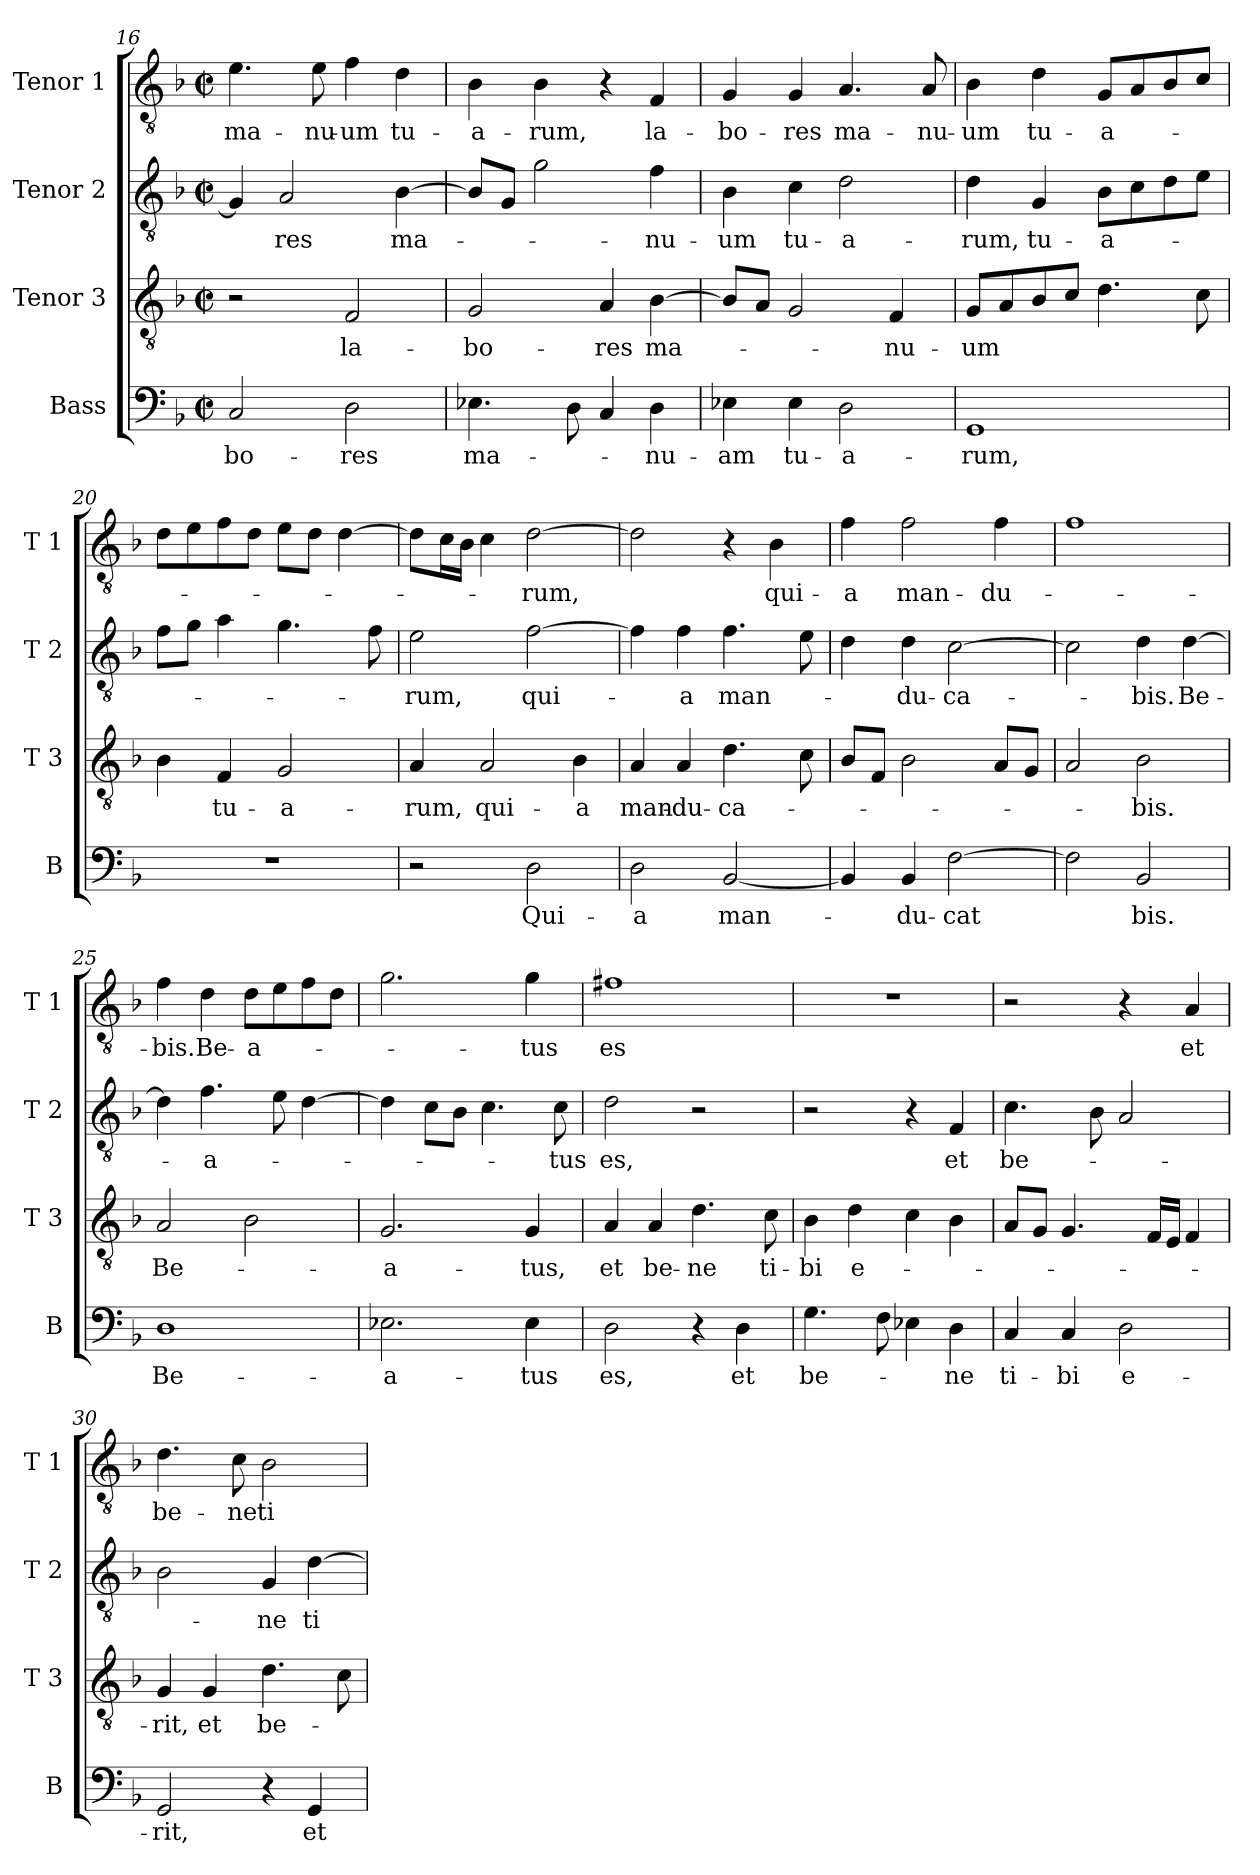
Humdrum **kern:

**kern	**text	**kern	**text	**kern	**text	**kern	**text
*part4	*part4	*part3	*part3	*part2	*part2	*part1	*part1
*staff4	*staff4	*staff3	*staff3	*staff2	*staff2	*staff1	*staff1
*I"Bass	*	*I"Tenor 3	*	*I"Tenor 2	*	*I"Tenor 1	*
*I'B	*	*I'T 3	*	*I'T 2	*	*I'T 1	*
*clefF4	*	*clefGv2	*	*clefGv2	*	*clefGv2	*
*k[b-]	*	*k[b-]	*	*k[b-]	*	*k[b-]	*
*F:	*	*F:	*	*F:	*	*F:	*
*M2/2	*	*M2/2	*	*M2/2	*	*M2/2	*
*met(c|)	*	*met(c|)	*	*met(c|)	*	*met(c|)	*
=16	=16	=16	=16	=16	=16	=16	=16
!	!LO:LY:b	!	!	!	!	!	!LO:LY:b
2C/	-bo-	2r	.	4G/]	.	4.e\	ma-
!	!	!	!	!	!LO:LY:b	!	!
.	.	.	.	2A/	-res	.	.
!	!	!	!	!	!	!	!LO:LY:b
.	.	.	.	.	.	8e\	-nu-
!	!LO:LY:b	!	!LO:LY:b	!	!	!	!LO:LY:b
2D\	-res	2F/	la-	.	.	4f\	-um
!	!	!	!	!	!LO:LY:b	!	!LO:LY:b
.	.	.	.	[4B-\	ma-	4d\	tu-
=17	=17	=17	=17	=17	=17	=17	=17
!	!LO:LY:b	!	!LO:LY:b	!	!	!	!LO:LY:b
4.E-X\	ma-	2G/	-bo-	8B-/L]	.	4B-\	-a-
.	.	.	.	8G/J	.	.	.
!	!	!	!	!	!	!	!LO:LY:b
.	.	.	.	2g\	.	4B-\	-rum,
8D\	.	.	.	.	.	.	.
!	!	!	!LO:LY:b	!	!	!	!
4C/	.	4A/	-res	.	.	4r	.
!	!LO:LY:b	!	!LO:LY:b	!	!LO:LY:b	!	!LO:LY:b
4D\	-nu-	[4B-\	ma-	4f\	-nu-	4F/	la-
=18	=18	=18	=18	=18	=18	=18	=18
!	!LO:LY:b	!	!	!	!LO:LY:b	!	!LO:LY:b
4E-X\	-am	8B-/L]	.	4B-\	-um	4G/	-bo-
.	.	8A/J	.	.	.	.	.
!	!LO:LY:b	!	!	!	!LO:LY:b	!	!LO:LY:b
4E-\	tu-	2G/	.	4c\	tu-	4G/	-res
!	!LO:LY:b	!	!	!	!LO:LY:b	!	!LO:LY:b
2D\	-a-	.	.	2d\	-a-	4.A/	ma-
!	!	!	!LO:LY:b	!	!	!	!
.	.	4F/	-nu-	.	.	.	.
!	!	!	!	!	!	!	!LO:LY:b
.	.	.	.	.	.	8A/	-nu-
!!LO:PB:g=z
=19	=19	=19	=19	=19	=19	=19	=19
!	!LO:LY:b	!	!LO:LY:b	!	!LO:LY:b	!	!LO:LY:b
1GG	-rum,	8G/L	-um	4d\	-rum,	4B-\	-um
.	.	8A/	.	.	.	.	.
!	!	!	!	!	!LO:LY:b	!	!LO:LY:b
.	.	8B-/	.	4G/	tu-	4d\	tu-
.	.	8c/J	.	.	.	.	.
!	!	!	!	!	!LO:LY:b	!	!LO:LY:b
.	.	4.d\	.	8B-\L	-a-	8G/L	-a-
.	.	.	.	8c\	.	8A/	.
.	.	.	.	8d\	.	8B-/	.
.	.	8c\	.	8e\J	.	8c/J	.
=20	=20	=20	=20	=20	=20	=20	=20
1r	.	4B-\	.	8f\L	.	8d\L	.
.	.	.	.	8g\J	.	8e\	.
!	!	!	!LO:LY:b	!	!	!	!
.	.	4F/	tu-	4a\	.	8f\	.
.	.	.	.	.	.	8d\J	.
!	!	!	!LO:LY:b	!	!	!	!
.	.	2G/	-a-	4.g\	.	8e\L	.
.	.	.	.	.	.	8d\J	.
.	.	.	.	.	.	[4d\	.
.	.	.	.	8f\	.	.	.
=21	=21	=21	=21	=21	=21	=21	=21
!	!	!	!LO:LY:b	!	!LO:LY:b	!	!
2r	.	4A/	-rum,	2e\	-rum,	8d\L]	.
.	.	.	.	.	.	16c\L	.
.	.	.	.	.	.	16B-\JJ	.
!	!	!	!LO:LY:b	!	!	!	!
.	.	2A/	qui-	.	.	4c\	.
!	!LO:LY:b	!	!	!	!LO:LY:b	!	!LO:LY:b
2D\	Qui-	.	.	[2f\	qui-	[2d\	-rum,
!	!	!	!LO:LY:b	!	!	!	!
.	.	4B-\	-a	.	.	.	.
=22	=22	=22	=22	=22	=22	=22	=22
!	!LO:LY:b	!	!LO:LY:b	!	!	!	!
2D\	-a	4A/	man-	4f\]	.	2d\]	.
!	!	!	!LO:LY:b	!	!LO:LY:b	!	!
.	.	4A/	-du-	4f\	-a	.	.
!	!LO:LY:b	!	!LO:LY:b	!	!LO:LY:b	!	!
[2BB-/	man-	4.d\	-ca-	4.f\	man-	4r	.
!	!	!	!	!	!	!	!LO:LY:b
.	.	.	.	.	.	4B-\	qui-
.	.	8c\	.	8e\	.	.	.
=23	=23	=23	=23	=23	=23	=23	=23
!	!	!	!	!	!	!	!LO:LY:b
4BB-/]	.	8B-/L	.	4d\	.	4f\	-a
.	.	8F/J	.	.	.	.	.
!	!LO:LY:b	!	!	!	!LO:LY:b	!	!LO:LY:b
4BB-/	-du-	2B-\	.	4d\	-du-	2f\	man-
!	!LO:LY:b	!	!	!	!LO:LY:b	!	!
[2F\	-cat	.	.	[2c\	-ca-	.	.
!	!	!	!	!	!	!	!LO:LY:b
.	.	8A/L	.	.	.	4f\	-du-
.	.	8G/J	.	.	.	.	.
=24	=24	=24	=24	=24	=24	=24	=24
2F\]	.	2A/	.	2c\]	.	1f	.
!	!LO:LY:b	!	!LO:LY:b	!	!LO:LY:b	!	!
2BB-/	bis.	2B-\	-bis.	4d\	-bis.	.	.
!	!	!	!	!	!LO:LY:b	!	!
.	.	.	.	[4d\	Be-	.	.
!!LO:LB:g=z
=25	=25	=25	=25	=25	=25	=25	=25
!	!LO:LY:b	!	!LO:LY:b	!	!	!	!LO:LY:b
1D	Be-	2A/	Be-	4d\]	.	4f\	-bis.
!	!	!	!	!	!LO:LY:b	!	!LO:LY:b
.	.	.	.	4.f\	-a-	4d\	Be-
!	!	!	!	!	!	!	!LO:LY:b
.	.	2B-\	.	.	.	8d\L	-a-
.	.	.	.	8e\	.	8e\	.
.	.	.	.	[4d\	.	8f\	.
.	.	.	.	.	.	8d\J	.
=26	=26	=26	=26	=26	=26	=26	=26
!	!LO:LY:b	!	!LO:LY:b	!	!	!	!
2.E-X\	-a-	2.G/	-a-	4d\]	.	2.g\	.
.	.	.	.	8c\L	.	.	.
.	.	.	.	8B-\J	.	.	.
.	.	.	.	4.c\	.	.	.
!	!LO:LY:b	!	!LO:LY:b	!	!	!	!LO:LY:b
4E-\	-tus	4G/	-tus,	.	.	4g\	-tus
!	!	!	!	!	!LO:LY:b	!	!
.	.	.	.	8c\	-tus	.	.
=27	=27	=27	=27	=27	=27	=27	=27
!	!LO:LY:b	!	!LO:LY:b	!	!LO:LY:b	!	!LO:LY:b
2D\	es,	4A/	et	2d\	es,	1f#X	es
!	!	!	!LO:LY:b	!	!	!	!
.	.	4A/	be-	.	.	.	.
!	!	!	!LO:LY:b	!	!	!	!
4r	.	4.d\	-ne	2r	.	.	.
!	!LO:LY:b	!	!	!	!	!	!
4D\	et	.	.	.	.	.	.
!	!	!	!LO:LY:b	!	!	!	!
.	.	8c\	ti-	.	.	.	.
=28	=28	=28	=28	=28	=28	=28	=28
!	!LO:LY:b	!	!LO:LY:b	!	!	!	!
4.G\	be-	4B-\	-bi	2r	.	1r	.
!	!	!	!LO:LY:b	!	!	!	!
.	.	4d\	e-	.	.	.	.
8F\	.	.	.	.	.	.	.
4E-X\	.	4c\	.	4r	.	.	.
!	!LO:LY:b	!	!	!	!LO:LY:b	!	!
4D\	-ne	4B-\	.	4F/	et	.	.
=29	=29	=29	=29	=29	=29	=29	=29
!	!LO:LY:b	!	!	!	!LO:LY:b	!	!
4C/	ti-	8A/L	.	4.c\	be-	2r	.
.	.	8G/J	.	.	.	.	.
!	!LO:LY:b	!	!	!	!	!	!
4C/	-bi	4.G/	.	.	.	.	.
.	.	.	.	8B-\	.	.	.
!	!LO:LY:b	!	!	!	!	!	!
2D\	e-	.	.	2A/	.	4r	.
.	.	16F/LL	.	.	.	.	.
.	.	16E/JJ	.	.	.	.	.
!	!	!	!	!	!	!	!LO:LY:b
.	.	4F/	.	.	.	4A/	et
=30	=30	=30	=30	=30	=30	=30	=30
!	!LO:LY:b	!	!LO:LY:b	!	!	!	!LO:LY:b
2GG/	-rit,	4G/	-rit,	2B-\	.	4.d\	be-
!	!	!	!LO:LY:b	!	!	!	!
.	.	4G/	et	.	.	.	.
!	!	!	!	!	!	!	!LO:LY:b
.	.	.	.	.	.	8c\	-ne
!	!	!	!LO:LY:b	!	!LO:LY:b	!	!LO:LY:b
4r	.	4.d\	be-	4G/	-ne	2B-\	ti-
!	!LO:LY:b	!	!	!	!LO:LY:b	!	!
4GG/	et	.	.	[4d\	ti-	.	.
.	.	8c\	.	.	.	.	.
=	=	=	=	=	=	=	=
*-	*-	*-	*-	*-	*-	*-	*-
